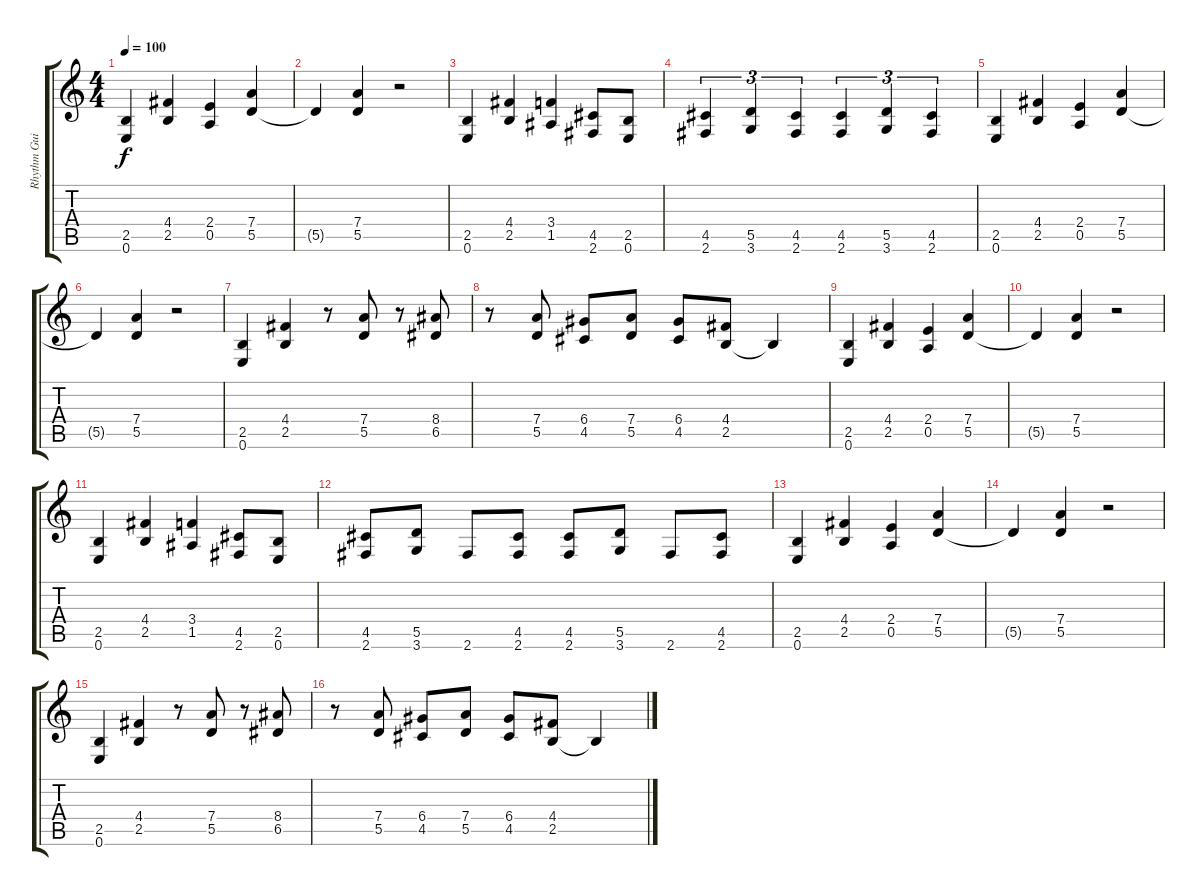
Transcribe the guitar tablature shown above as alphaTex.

\track ("Rhythm Guitar 1" "Rhythm Gui") {instrument distortionguitar}
\staff {score tabs}
\tuning (E4 B3 G3 D3 A2 E2) {hide}
\ts (4 4)
\tempo 100
\clef g2
\ks c
(2.5 0.6).4{dy f instrument distortionguitar} (4.4 2.5).4 (2.4 0.5).4 (7.4 5.5).4 |
5.5{t}.4 (7.4 5.5).4 r.2 |
(2.5 0.6).4 (4.4 2.5).4 (3.4 1.5).4 (4.5 2.6).8 (2.5 0.6).8 |
(4.5 2.6).4{tu (3 2)} (5.5 3.6).4{tu (3 2)} (4.5 2.6).4{tu (3 2)} (4.5 2.6).4{tu (3 2)} (5.5 3.6).4{tu (3 2)} (4.5 2.6).4{tu (3 2)} |
(2.5 0.6).4 (4.4 2.5).4 (2.4 0.5).4 (7.4 5.5).4 |
5.5{t}.4 (7.4 5.5).4 r.2 |
(2.5 0.6).4 (4.4 2.5).4 r.8 (7.4 5.5).8 r.8 (8.4 6.5).8 |
r.8 (7.4 5.5).8 (6.4 4.5).8 (7.4 5.5).8 (6.4 4.5).8 (4.4 2.5).8 2.5{t}.4 |
(2.5 0.6).4 (4.4 2.5).4 (2.4 0.5).4 (7.4 5.5).4 |
5.5{t}.4 (7.4 5.5).4 r.2 |
(2.5 0.6).4 (4.4 2.5).4 (3.4 1.5).4 (4.5 2.6).8 (2.5 0.6).8 |
(4.5 2.6).8 (5.5 3.6).8 2.6.8 (4.5 2.6).8 (4.5 2.6).8 (5.5 3.6).8 2.6.8 (4.5 2.6).8 |
(2.5 0.6).4 (4.4 2.5).4 (2.4 0.5).4 (7.4 5.5).4 |
5.5{t}.4 (7.4 5.5).4 r.2 |
(2.5 0.6).4 (4.4 2.5).4 r.8 (7.4 5.5).8 r.8 (8.4 6.5).8 |
r.8 (7.4 5.5).8 (6.4 4.5).8 (7.4 5.5).8 (6.4 4.5).8 (4.4 2.5).8 2.5{t}.4
